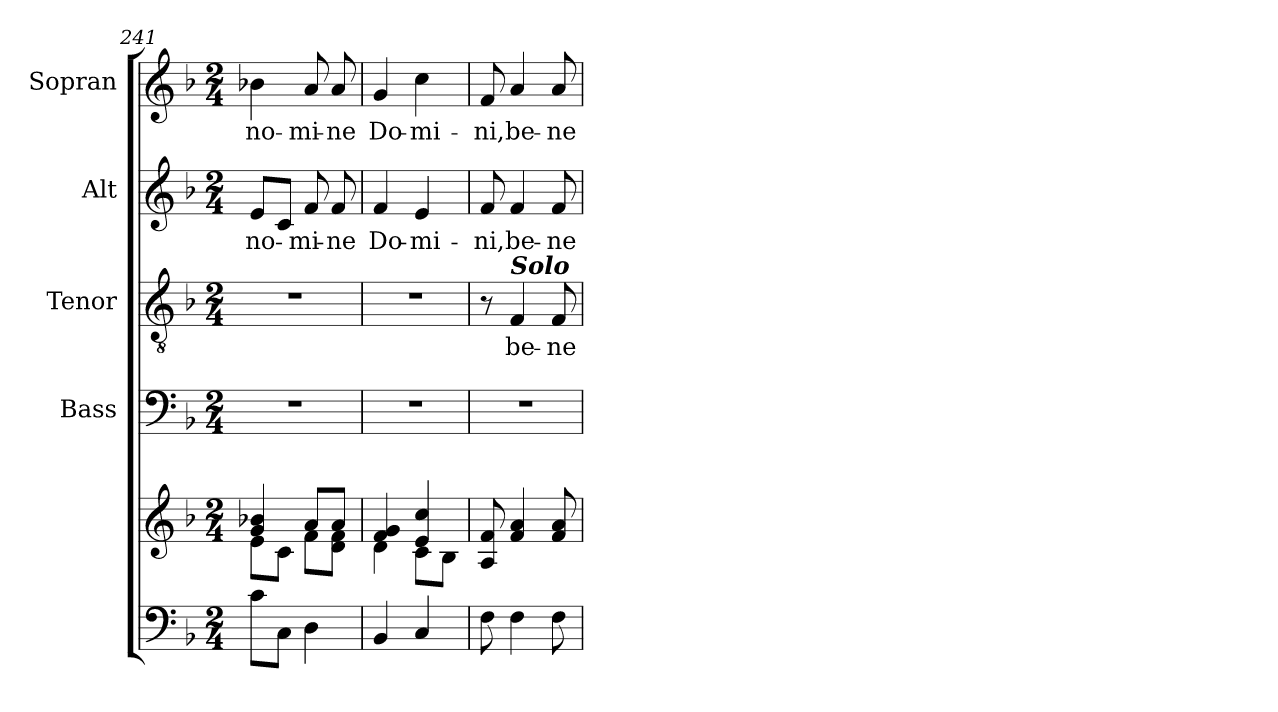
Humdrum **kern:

**kern	**kern	**kern	**kern	**text	**kern	**text	**kern	**text
*part5	*part5	*part4	*part3	*part3	*part2	*part2	*part1	*part1
*staff6	*staff5	*staff4	*staff3	*staff3	*staff2	*staff2	*staff1	*staff1
*	*	*I"Bass	*I"Tenor	*	*I"Alt	*	*I"Sopran	*
*	*	*I'B.	*I'T.	*	*I'A.	*	*I'S.	*
*clefF4	*clefG2	*clefF4	*clefGv2	*	*clefG2	*	*clefG2	*
*k[b-]	*k[b-]	*k[b-]	*k[b-]	*	*k[b-]	*	*k[b-]	*
*F:	*F:	*F:	*F:	*	*F:	*	*F:	*
*M2/4	*M2/4	*M2/4	*M2/4	*	*M2/4	*	*M2/4	*
=241	=241	=241	=241	=241	=241	=241	=241	=241
*	*^	*	*	*	*	*	*	*
!	!	!	!	!	!	!	!LO:LY:b	!	!LO:LY:b
8c\L	4g/ 4b-X/	8e\L	2r	2r	.	8e/L	no-	4b-X\	no-
8C\J	.	8c\J	.	.	.	8c/J	.	.	.
!	!	!	!	!	!	!	!LO:LY:b	!	!LO:LY:b
4D\	8a/L	8f\L	.	.	.	8f/	-mi-	8a/	-mi-
!	!	!	!	!	!	!	!LO:LY:b	!	!LO:LY:b
.	8a/J	8d\ 8f\J	.	.	.	8f/	-ne	8a/	-ne
=242	=242	=242	=242	=242	=242	=242	=242	=242	=242
!	!	!	!	!	!	!	!LO:LY:b	!	!LO:LY:b
4BB-/	4f/ 4g/	4d\	2r	2r	.	4f/	Do-	4g/	Do-
!	!	!	!	!	!	!	!LO:LY:b	!	!LO:LY:b
4C/	4e/ 4cc/	8c\L	.	.	.	4e/	-mi-	4cc\	-mi-
.	.	8B-\J	.	.	.	.	.	.	.
=243	=243	=243	=243	=243	=243	=243	=243	=243	=243
!	!	!	!	!	!	!	!LO:LY:b	!	!LO:LY:b
*	*v	*v	*	*	*	*	*	*	*
8F\	8A/ 8f/	2r	8r	.	8f/	-ni,	8f/	-ni,
!	!	!	!LO:TX:a:Bi:t=Solo	!	!	!	!	!
!	!	!	!	!LO:LY:b	!	!LO:LY:b	!	!LO:LY:b
4F\	4f/ 4a/	.	4F/	be-	4f/	be-	4a/	be-
!	!	!	!	!LO:LY:b	!	!LO:LY:b	!	!LO:LY:b
8F\	8f/ 8a/	.	8F/	-ne-	8f/	-ne-	8a/	-ne-
=	=	=	=	=	=	=	=	=
*-	*-	*-	*-	*-	*-	*-	*-	*-
